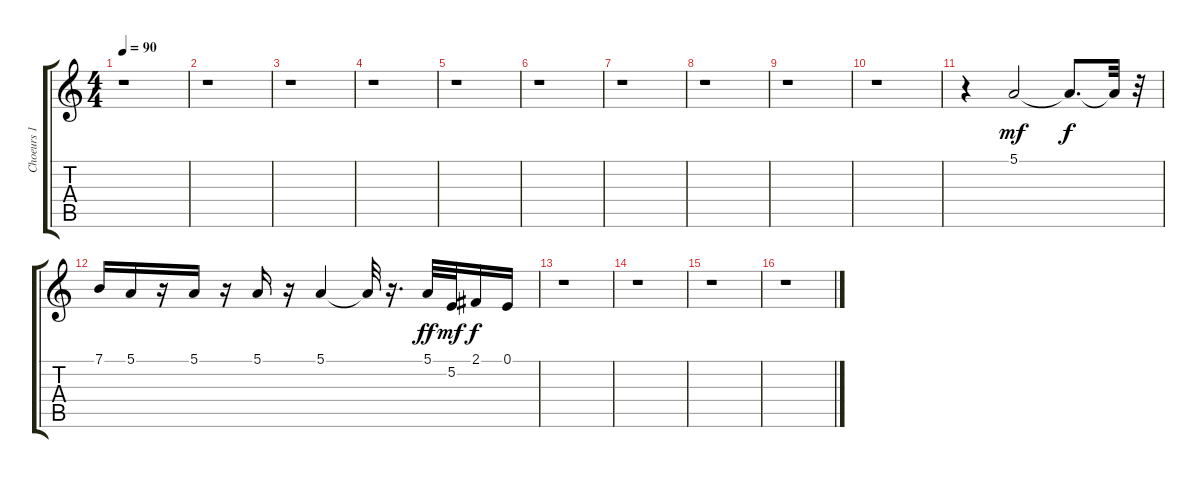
\track ("Choeurs 1" "Choeurs 1") {instrument choiraahs}
\staff {score tabs}
\tuning (E4 B3 G3 D3 A2 E2) {hide}
\ts (4 4)
\tempo 90
\clef g2
\ks c
r.1{dy f} |
r.1 |
r.1 |
r.1 |
r.1 |
r.1 |
r.1 |
r.1 |
r.1 |
r.1 |
r.4 5.1.2{dy mf} 5.1{t}.8{d dy f} 5.1{t}.32 r.32 |
7.1.16 5.1.16 r.16 5.1.16 r.16 5.1.16 r.16 5.1.4 5.1{t}.32 r.16{d} 5.1.32{dy ff} 5.2.32{dy mf} 2.1.16{dy f} 0.1.16 |
r.1 |
r.1 |
r.1 |
r.1
